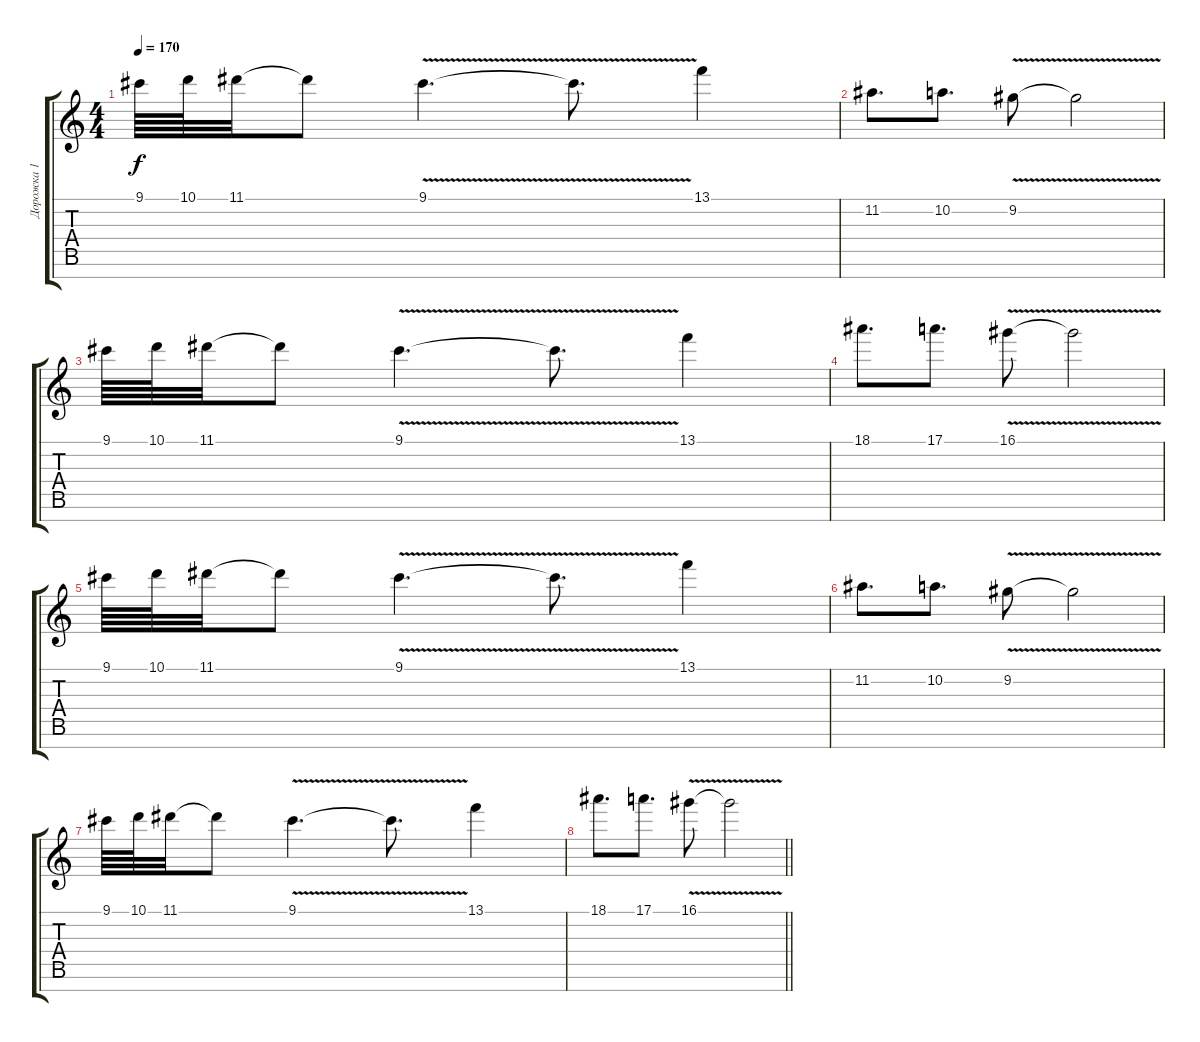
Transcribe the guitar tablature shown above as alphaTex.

\track ("Дорожка 1" "Дорожка 1") {instrument distortionguitar}
\staff {score tabs}
\tuning (E4 B3 G3 D3 A2 E2 B1) {hide}
\ts (4 4)
\tempo 170
\clef g2
\ks c
9.1.64{dy f} 10.1.64 11.1.32 11.1{t}.8 9.1{v}.4{d} 9.1{t}.8{d} 13.1.4 |
11.2.8{d} 10.2.8{d} 9.2{v}.8 9.2{t}.2 |
9.1.64 10.1.64 11.1.32 11.1{t}.8 9.1{v}.4{d} 9.1{t}.8{d} 13.1.4 |
18.1.8{d} 17.1.8{d} 16.1{v}.8 16.1{t}.2 |
9.1.64 10.1.64 11.1.32 11.1{t}.8 9.1{v}.4{d} 9.1{t}.8{d} 13.1.4 |
11.2.8{d} 10.2.8{d} 9.2{v}.8 9.2{t}.2 |
9.1.64 10.1.64 11.1.32 11.1{t}.8 9.1{v}.4{d} 9.1{t}.8{d} 13.1.4 |
\barLineRight lightlight
18.1.8{d} 17.1.8{d} 16.1{v}.8 16.1{t}.2
